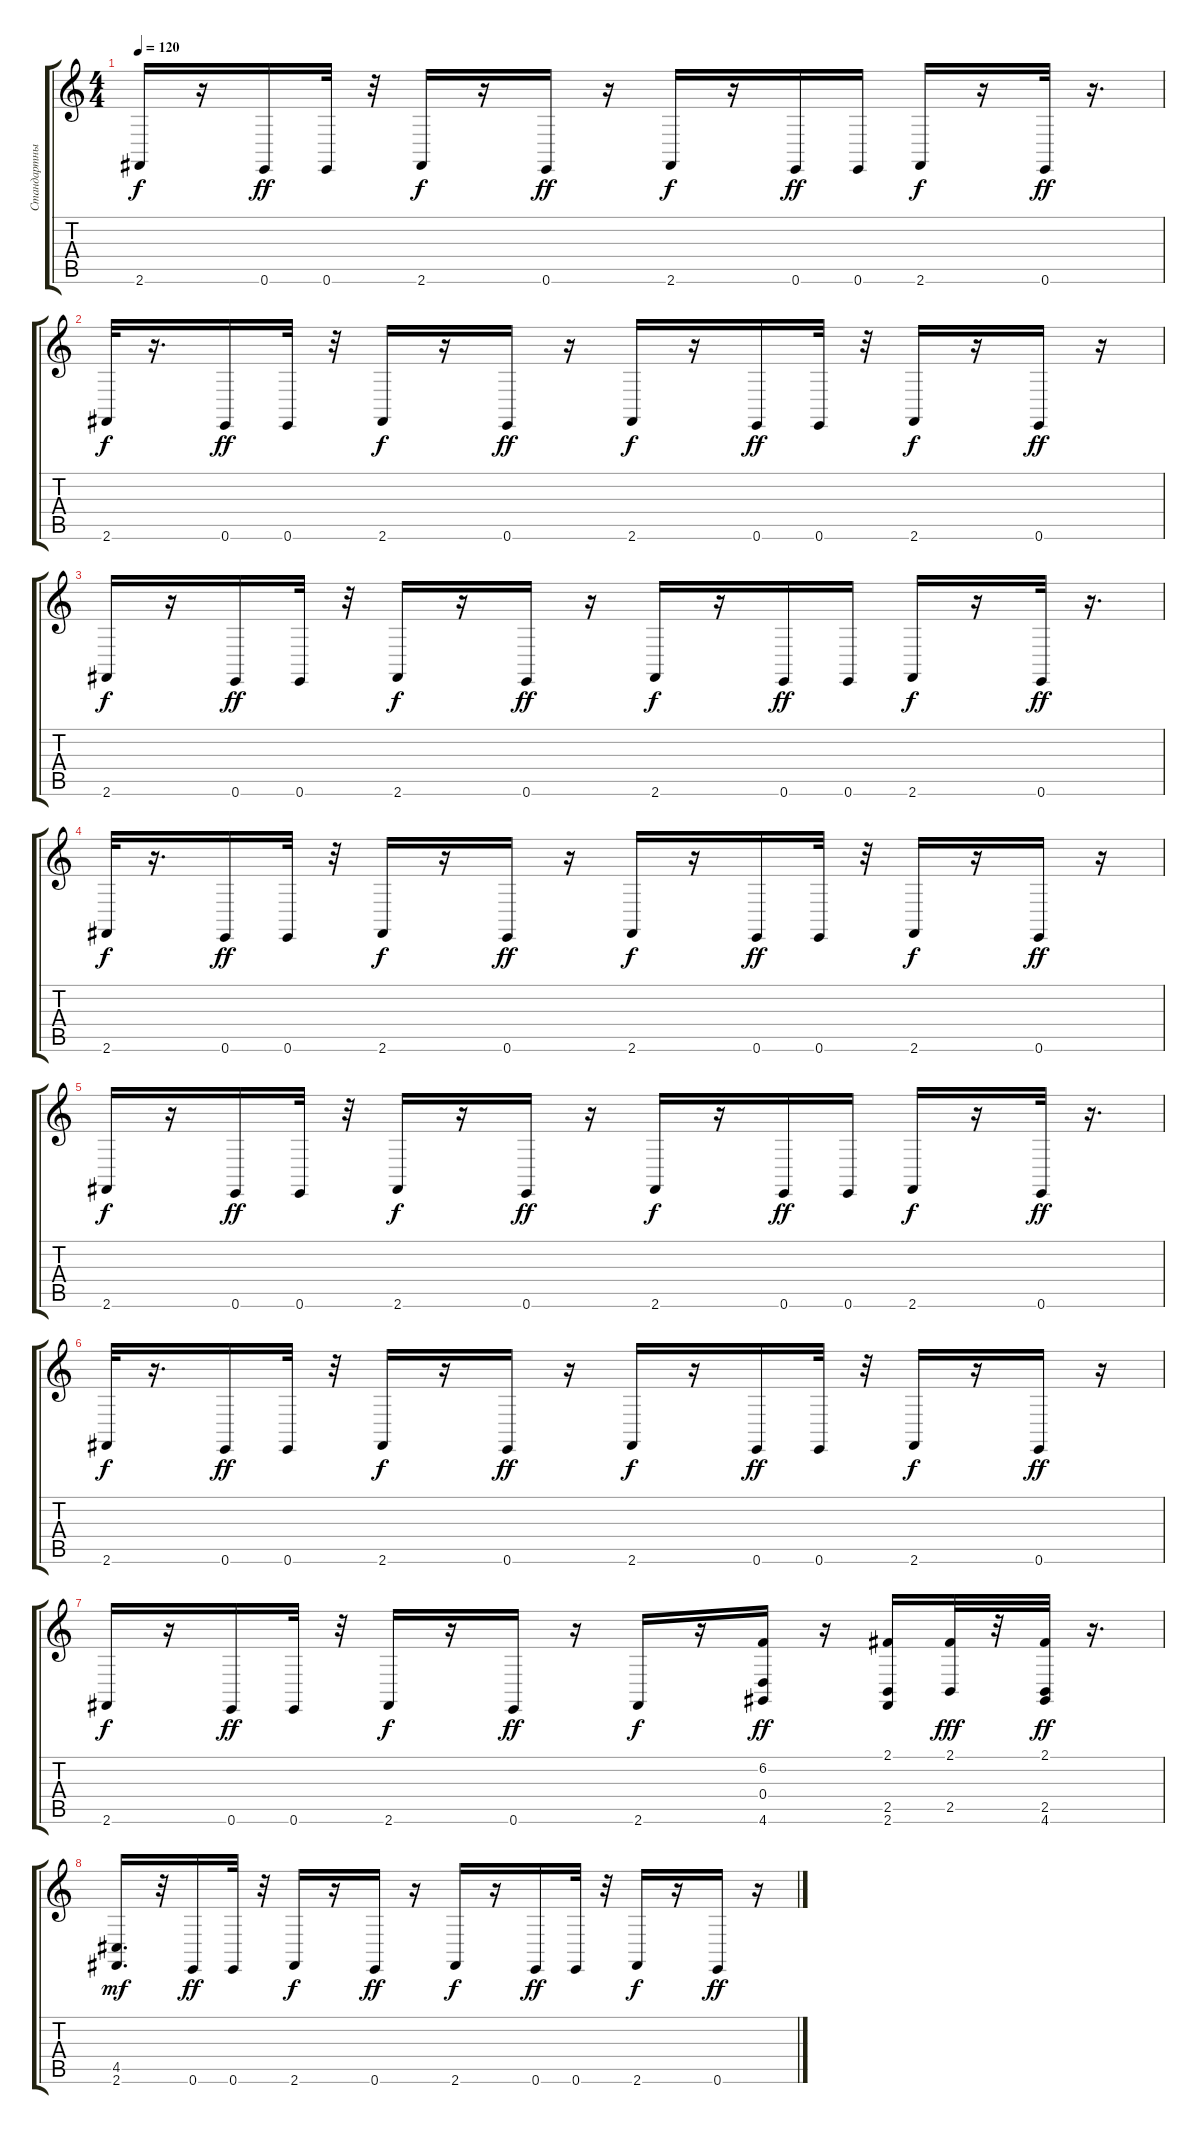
\track ("Стандартный Набор" "Стандартны") {instrument synthdrum}
\staff {score tabs}
\tuning (E4 B3 G3 D3 A2 E2) {hide}
\ts (4 4)
\tempo 120
\clef g2
\ks c
2.6.16{dy f} r.16 0.6.16{dy ff} 0.6.32 r.32 2.6.16{dy f} r.16 0.6.16{dy ff} r.16 2.6.16{dy f} r.16 0.6.16{dy ff} 0.6.16 2.6.16{dy f} r.16 0.6.32{dy ff} r.16{d} |
2.6.32{dy f} r.16{d} 0.6.16{dy ff} 0.6.32 r.32 2.6.16{dy f} r.16 0.6.16{dy ff} r.16 2.6.16{dy f} r.16 0.6.16{dy ff} 0.6.32 r.32 2.6.16{dy f} r.16 0.6.16{dy ff} r.16 |
2.6.16{dy f} r.16 0.6.16{dy ff} 0.6.32 r.32 2.6.16{dy f} r.16 0.6.16{dy ff} r.16 2.6.16{dy f} r.16 0.6.16{dy ff} 0.6.16 2.6.16{dy f} r.16 0.6.32{dy ff} r.16{d} |
2.6.32{dy f} r.16{d} 0.6.16{dy ff} 0.6.32 r.32 2.6.16{dy f} r.16 0.6.16{dy ff} r.16 2.6.16{dy f} r.16 0.6.16{dy ff} 0.6.32 r.32 2.6.16{dy f} r.16 0.6.16{dy ff} r.16 |
2.6.16{dy f} r.16 0.6.16{dy ff} 0.6.32 r.32 2.6.16{dy f} r.16 0.6.16{dy ff} r.16 2.6.16{dy f} r.16 0.6.16{dy ff} 0.6.16 2.6.16{dy f} r.16 0.6.32{dy ff} r.16{d} |
2.6.32{dy f} r.16{d} 0.6.16{dy ff} 0.6.32 r.32 2.6.16{dy f} r.16 0.6.16{dy ff} r.16 2.6.16{dy f} r.16 0.6.16{dy ff} 0.6.32 r.32 2.6.16{dy f} r.16 0.6.16{dy ff} r.16 |
2.6.16{dy f} r.16 0.6.16{dy ff} 0.6.32 r.32 2.6.16{dy f} r.16 0.6.16{dy ff} r.16 2.6.16{dy f} r.16 (6.2 0.4 4.6).16{dy ff} r.16 (2.1 2.5 2.6).16 (2.1 2.5).32{dy fff} r.32 (2.1 2.5 4.6).32{dy ff} r.16{d} |
(4.5 2.6).16{d dy mf} r.32 0.6.16{dy ff} 0.6.32 r.32 2.6.16{dy f} r.16 0.6.16{dy ff} r.16 2.6.16{dy f} r.16 0.6.16{dy ff} 0.6.32 r.32 2.6.16{dy f} r.16 0.6.16{dy ff} r.16
